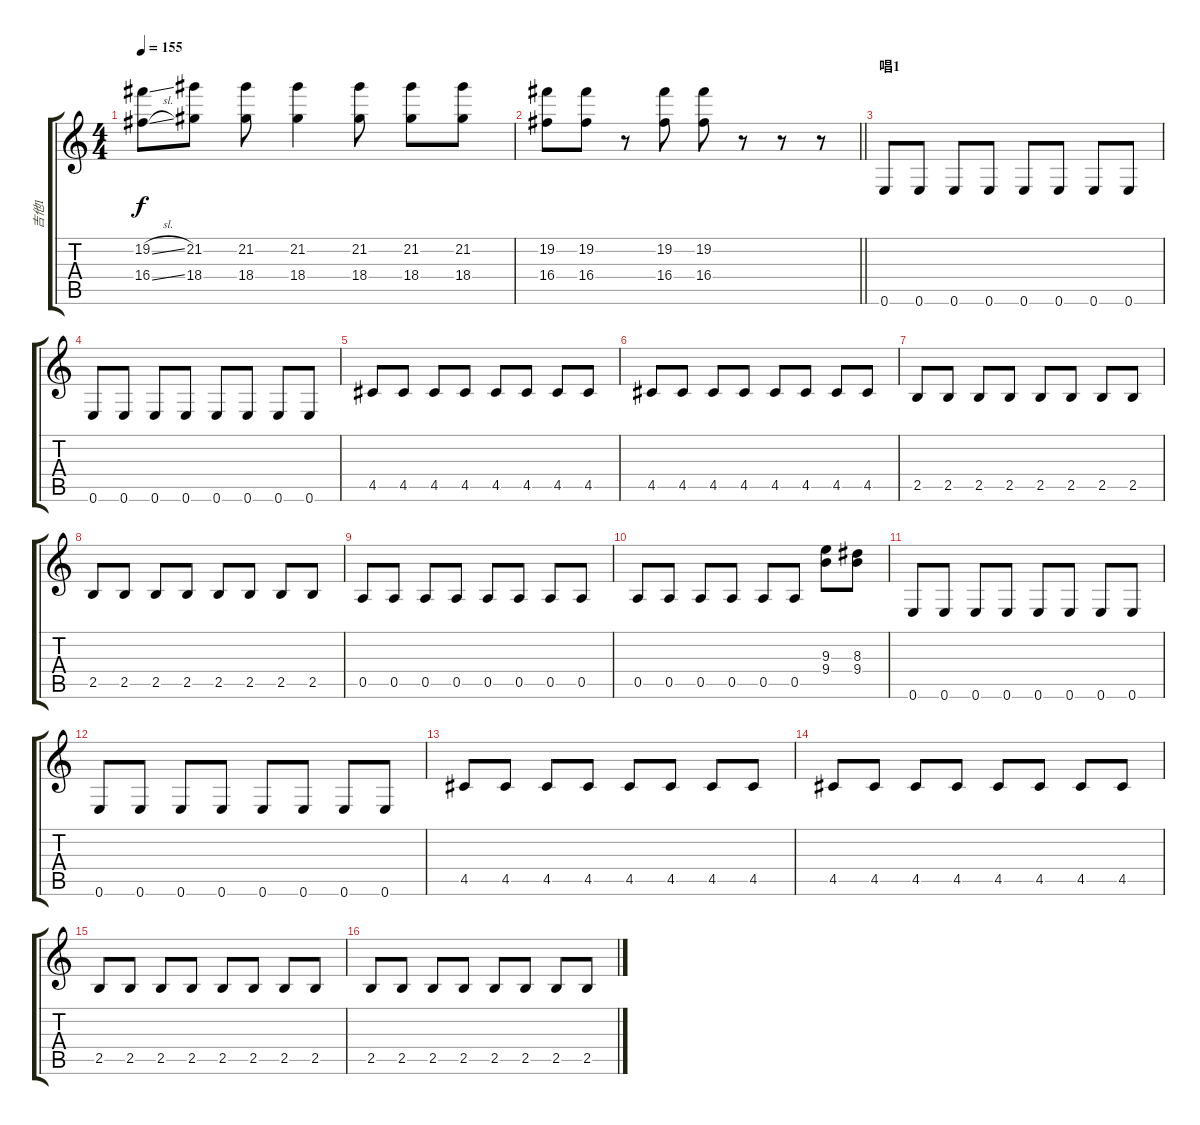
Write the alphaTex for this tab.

\track ("吉他1" "吉他1") {instrument overdrivenguitar}
\staff {score tabs}
\tuning (E4 B3 G3 D3 A2 E2) {hide}
\ts (4 4)
\tempo 155
\clef g2
\ks c
(19.2{sl} 16.4{sl}).8{dy f} (21.2 18.4).8 (21.2 18.4).8 (21.2 18.4).4 (21.2 18.4).8 (21.2 18.4).8 (21.2 18.4).8 |
\barLineRight lightlight
(19.2 16.4).8 (19.2 16.4).8 r.8 (19.2 16.4).8 (19.2 16.4).8 r.8 r.8 r.8 |
\section ("" "唱1")
0.6.8 0.6.8 0.6.8 0.6.8 0.6.8 0.6.8 0.6.8 0.6.8 |
0.6.8 0.6.8 0.6.8 0.6.8 0.6.8 0.6.8 0.6.8 0.6.8 |
4.5.8 4.5.8 4.5.8 4.5.8 4.5.8 4.5.8 4.5.8 4.5.8 |
4.5.8 4.5.8 4.5.8 4.5.8 4.5.8 4.5.8 4.5.8 4.5.8 |
2.5.8 2.5.8 2.5.8 2.5.8 2.5.8 2.5.8 2.5.8 2.5.8 |
2.5.8 2.5.8 2.5.8 2.5.8 2.5.8 2.5.8 2.5.8 2.5.8 |
0.5.8 0.5.8 0.5.8 0.5.8 0.5.8 0.5.8 0.5.8 0.5.8 |
0.5.8 0.5.8 0.5.8 0.5.8 0.5.8 0.5.8 (9.3 9.4).8 (8.3 9.4).8 |
0.6.8 0.6.8 0.6.8 0.6.8 0.6.8 0.6.8 0.6.8 0.6.8 |
0.6.8 0.6.8 0.6.8 0.6.8 0.6.8 0.6.8 0.6.8 0.6.8 |
4.5.8 4.5.8 4.5.8 4.5.8 4.5.8 4.5.8 4.5.8 4.5.8 |
4.5.8 4.5.8 4.5.8 4.5.8 4.5.8 4.5.8 4.5.8 4.5.8 |
2.5.8 2.5.8 2.5.8 2.5.8 2.5.8 2.5.8 2.5.8 2.5.8 |
2.5.8 2.5.8 2.5.8 2.5.8 2.5.8 2.5.8 2.5.8 2.5.8
